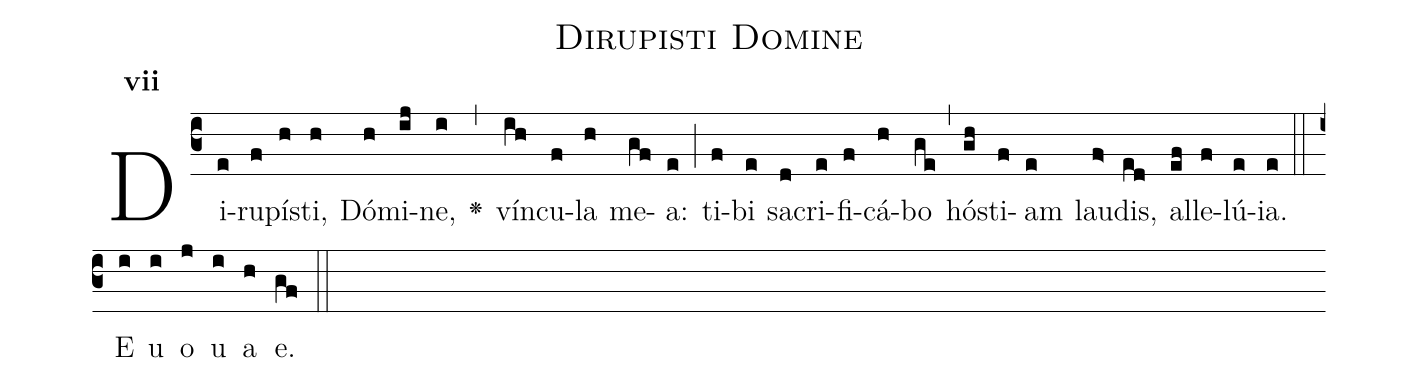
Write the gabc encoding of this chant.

name:Dirupisti Domine;
office-part:Antiphona;
mode:7;
%%
initial-style: 1;
name: Dirupisti Domine
book: Antiphonae & Responsoria/Tomus II, p. 174;
occasion: Hebdomada III Paschae Dominica;
office-part: Vesperae I Ant 2;
user-notes: ;
commentary: ;
annotation: 7a;
centering-scheme: english;
fontsize: 12;
font: OFLSortsMillGoudy;
height: 11;
width: 4.5;
%%
(c3)Di(e)ru(f)pí(h)sti,(h) Dó(h)mi(ij)ne,(i) <v>\greheightstar</v>(,) vín(ih)cu(f)la(h) me(gf)a:(e) (;) ti(f)bi(e) sa(d)cri(e)fi(f)cá(h)bo(ge) (,) hó(gh)sti(f)am(e) lau(f>)dis,(ed) al(ef)le(f)lú(e)ia.(e) (::)
E(i) u(i) o(j) u(i) a(h) e.(gf) (::)
